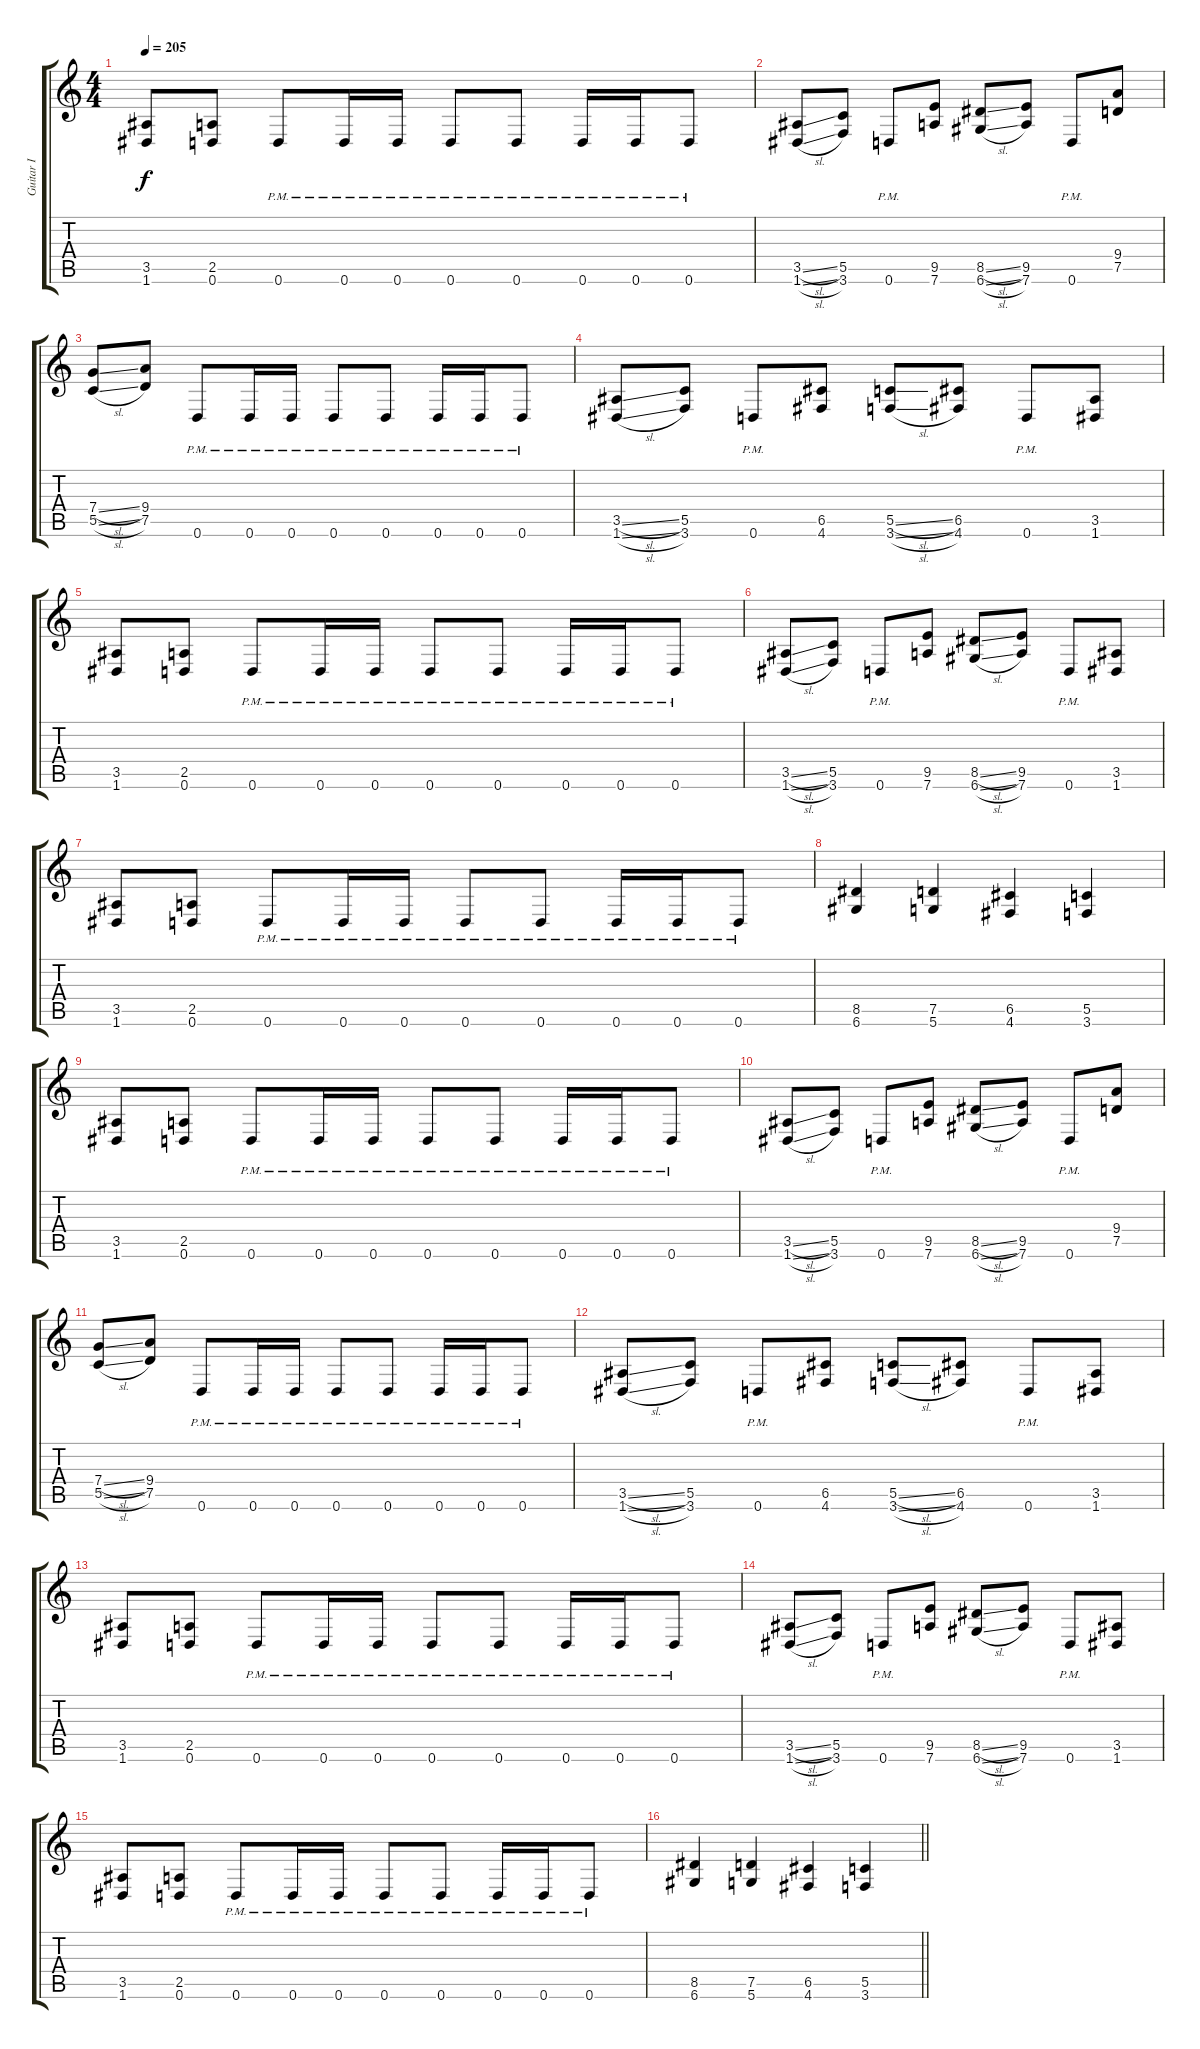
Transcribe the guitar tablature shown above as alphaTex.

\track ("Guitar I" "Guitar I") {instrument distortionguitar}
\staff {score tabs}
\tuning (D4 A3 F3 C3 G2 D2) {hide}
\ts (4 4)
\tempo 205
\clef g2
\ks c
(3.5 1.6).8{dy f} (2.5 0.6).8 0.6{pm}.8 0.6{pm}.16 0.6{pm}.16 0.6{pm}.8 0.6{pm}.8 0.6{pm}.16 0.6{pm}.16 0.6{pm}.8 |
(3.5{sl} 1.6{sl}).8 (5.5 3.6).8 0.6{pm}.8 (9.5 7.6).8 (8.5{sl} 6.6{sl}).8 (9.5 7.6).8 0.6{pm}.8 (9.4 7.5).8 |
(7.4{sl} 5.5{sl}).8 (9.4 7.5).8 0.6{pm}.8 0.6{pm}.16 0.6{pm}.16 0.6{pm}.8 0.6{pm}.8 0.6{pm}.16 0.6{pm}.16 0.6{pm}.8 |
(3.5{sl} 1.6{sl}).8 (5.5 3.6).8 0.6{pm}.8 (6.5 4.6).8 (5.5{sl} 3.6{sl}).8 (6.5 4.6).8 0.6{pm}.8 (3.5 1.6).8 |
(3.5 1.6).8 (2.5 0.6).8 0.6{pm}.8 0.6{pm}.16 0.6{pm}.16 0.6{pm}.8 0.6{pm}.8 0.6{pm}.16 0.6{pm}.16 0.6{pm}.8 |
(3.5{sl} 1.6{sl}).8 (5.5 3.6).8 0.6{pm}.8 (9.5 7.6).8 (8.5{sl} 6.6{sl}).8 (9.5 7.6).8 0.6{pm}.8 (3.5 1.6).8 |
(3.5 1.6).8 (2.5 0.6).8 0.6{pm}.8 0.6{pm}.16 0.6{pm}.16 0.6{pm}.8 0.6{pm}.8 0.6{pm}.16 0.6{pm}.16 0.6{pm}.8 |
(8.5 6.6).4 (7.5 5.6).4 (6.5 4.6).4 (5.5 3.6).4 |
(3.5 1.6).8 (2.5 0.6).8 0.6{pm}.8 0.6{pm}.16 0.6{pm}.16 0.6{pm}.8 0.6{pm}.8 0.6{pm}.16 0.6{pm}.16 0.6{pm}.8 |
(3.5{sl} 1.6{sl}).8 (5.5 3.6).8 0.6{pm}.8 (9.5 7.6).8 (8.5{sl} 6.6{sl}).8 (9.5 7.6).8 0.6{pm}.8 (9.4 7.5).8 |
(7.4{sl} 5.5{sl}).8 (9.4 7.5).8 0.6{pm}.8 0.6{pm}.16 0.6{pm}.16 0.6{pm}.8 0.6{pm}.8 0.6{pm}.16 0.6{pm}.16 0.6{pm}.8 |
(3.5{sl} 1.6{sl}).8 (5.5 3.6).8 0.6{pm}.8 (6.5 4.6).8 (5.5{sl} 3.6{sl}).8 (6.5 4.6).8 0.6{pm}.8 (3.5 1.6).8 |
(3.5 1.6).8 (2.5 0.6).8 0.6{pm}.8 0.6{pm}.16 0.6{pm}.16 0.6{pm}.8 0.6{pm}.8 0.6{pm}.16 0.6{pm}.16 0.6{pm}.8 |
(3.5{sl} 1.6{sl}).8 (5.5 3.6).8 0.6{pm}.8 (9.5 7.6).8 (8.5{sl} 6.6{sl}).8 (9.5 7.6).8 0.6{pm}.8 (3.5 1.6).8 |
(3.5 1.6).8 (2.5 0.6).8 0.6{pm}.8 0.6{pm}.16 0.6{pm}.16 0.6{pm}.8 0.6{pm}.8 0.6{pm}.16 0.6{pm}.16 0.6{pm}.8 |
\barLineRight lightlight
(8.5 6.6).4 (7.5 5.6).4 (6.5 4.6).4 (5.5 3.6).4
